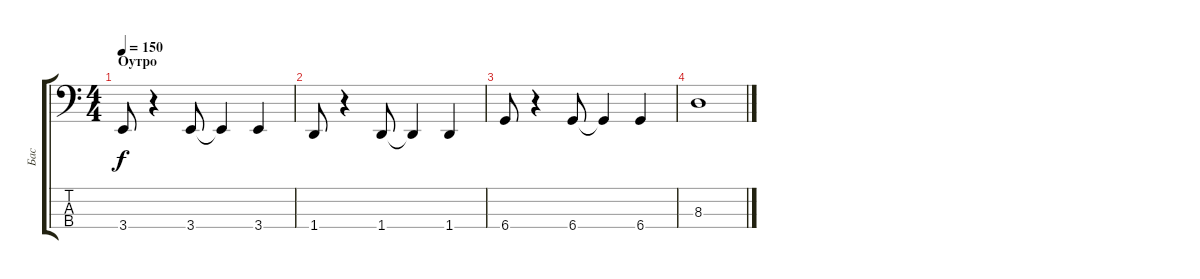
\track ("Бас" "Бас") {instrument slapbass1}
\staff {score tabs}
\tuning (E2 B1 Gb1 Db1) {hide}
\ts (4 4)
\section ("" "Оутро")
\tempo 150
\clef f4
\ks c
3.4.8{dy f} r.4 3.4.8 3.4{t}.4 3.4.4 |
1.4.8 r.4 1.4.8 1.4{t}.4 1.4.4 |
6.4.8 r.4 6.4.8 6.4{t}.4 6.4.4 |
8.3.1
